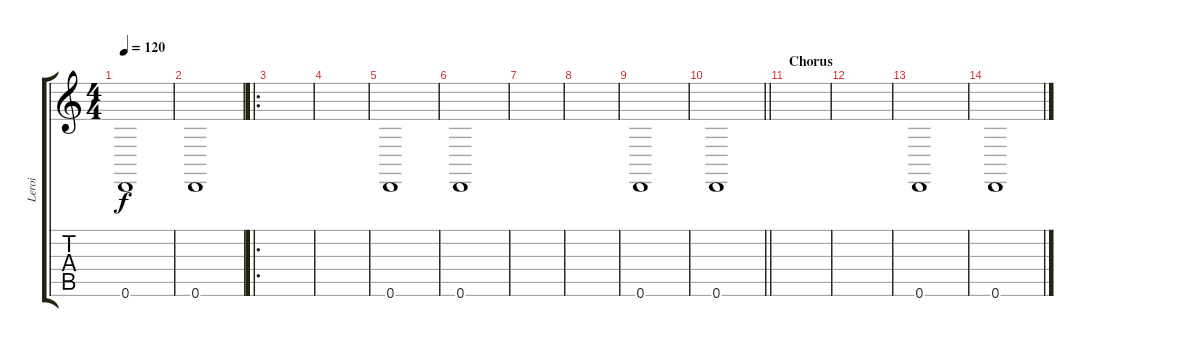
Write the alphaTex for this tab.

\track ("Leroi" "Leroi") {instrument baritonesax}
\staff {score tabs}
\tuning (E4 B3 G3 D3 A2 D2) {hide}
\ts (4 4)
\tempo 120
\clef g2
\ks c
0.6.1{dy f} |
0.6.1 |
\ro
|
|
0.6.1 |
0.6.1 |
|
|
0.6.1 |
\barLineRight lightlight
0.6.1 |
\section ("" "Chorus")
|
|
0.6.1 |
0.6.1
